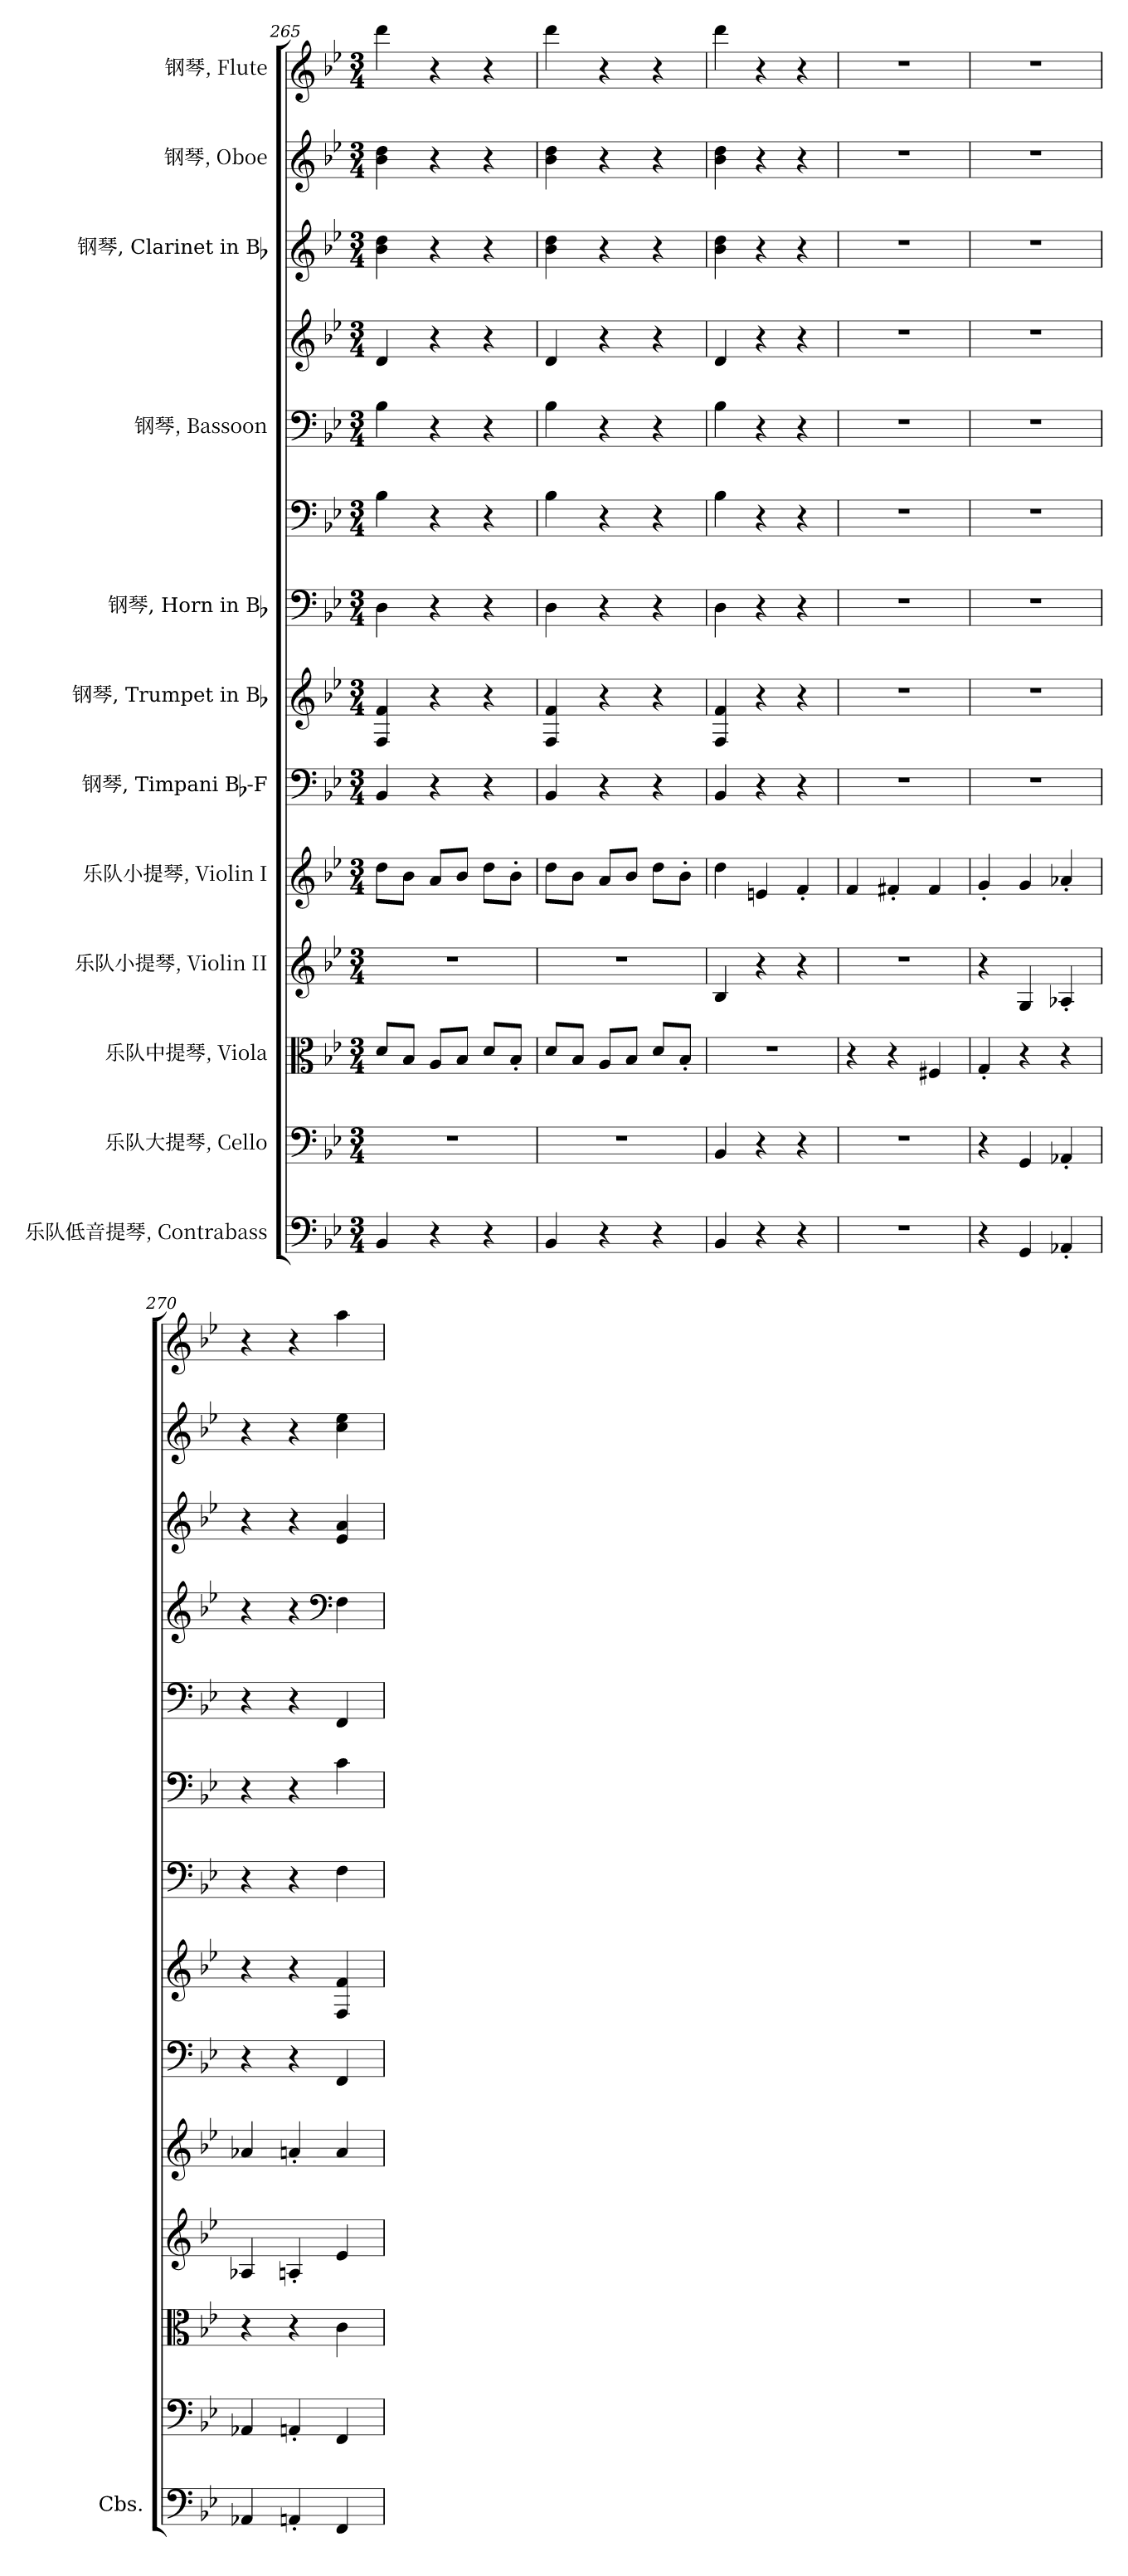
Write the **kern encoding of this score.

**kern	**kern	**kern	**kern	**kern	**kern	**kern	**kern	**kern	**kern	**kern	**kern	**kern	**kern
*part12	*part11	*part10	*part9	*part8	*part7	*part6	*part5	*part5	*part4	*part4	*part3	*part2	*part1
*staff14	*staff13	*staff12	*staff11	*staff10	*staff9	*staff8	*staff7	*staff6	*staff5	*staff4	*staff3	*staff2	*staff1
*I"乐队低音提琴, Contrabass	*I"乐队大提琴, Cello	*I"乐队中提琴, Viola	*I"乐队小提琴, Violin II	*I"乐队小提琴, Violin I	*I"钢琴, Timpani Bb-F	*I"钢琴, Trumpet in Bb	*I"钢琴, Horn in Bb	*	*I"钢琴, Bassoon	*	*I"钢琴, Clarinet in Bb	*I"钢琴, Oboe	*I"钢琴, Flute
*I'Cbs.	*	*	*	*	*	*	*	*	*	*	*	*	*
*clefF4	*clefF4	*clefC3	*clefG2	*clefG2	*clefF4	*clefG2	*clefF4	*clefF4	*clefF4	*clefG2	*clefG2	*clefG2	*clefG2
*ITrd7c12	*	*	*	*	*	*	*	*	*	*	*	*	*
*k[b-e-]	*k[b-e-]	*k[b-e-]	*k[b-e-]	*k[b-e-]	*k[b-e-]	*k[b-e-]	*k[b-e-]	*k[b-e-]	*k[b-e-]	*k[b-e-]	*k[b-e-]	*k[b-e-]	*k[b-e-]
*M3/4	*M3/4	*M3/4	*M3/4	*M3/4	*M3/4	*M3/4	*M3/4	*M3/4	*M3/4	*M3/4	*M3/4	*M3/4	*M3/4
=265	=265	=265	=265	=265	=265	=265	=265	=265	=265	=265	=265	=265	=265
4BBB-/	2.r	8d/L	2.r	8dd\L	4BB-/	4F/ 4f/	4D\	4B-\	4B-\	4d/	4b-\ 4dd\	4b-\ 4dd\	4ddd\
.	.	8B-/J	.	8b-\J	.	.	.	.	.	.	.	.	.
4r	.	8A/L	.	8a/L	4r	4r	4r	4r	4r	4r	4r	4r	4r
.	.	8B-/J	.	8b-/J	.	.	.	.	.	.	.	.	.
4r	.	8d/L	.	8dd\L	4r	4r	4r	4r	4r	4r	4r	4r	4r
.	.	8B-'/J	.	8b-'\J	.	.	.	.	.	.	.	.	.
=266	=266	=266	=266	=266	=266	=266	=266	=266	=266	=266	=266	=266	=266
4BBB-/	2.r	8d/L	2.r	8dd\L	4BB-/	4F/ 4f/	4D\	4B-\	4B-\	4d/	4b-\ 4dd\	4b-\ 4dd\	4ddd\
.	.	8B-/J	.	8b-\J	.	.	.	.	.	.	.	.	.
4r	.	8A/L	.	8a/L	4r	4r	4r	4r	4r	4r	4r	4r	4r
.	.	8B-/J	.	8b-/J	.	.	.	.	.	.	.	.	.
4r	.	8d/L	.	8dd\L	4r	4r	4r	4r	4r	4r	4r	4r	4r
.	.	8B-'/J	.	8b-'\J	.	.	.	.	.	.	.	.	.
=267	=267	=267	=267	=267	=267	=267	=267	=267	=267	=267	=267	=267	=267
*	*	*	*	*	*	*	*	*	*	*	*	*	*MM300
4BBB-/	4BB-/	2.r	4B-/	4dd\	4BB-/	4F/ 4f/	4D\	4B-\	4B-\	4d/	4b-\ 4dd\	4b-\ 4dd\	4ddd\
4r	4r	.	4r	4en/	4r	4r	4r	4r	4r	4r	4r	4r	4r
4r	4r	.	4r	4f'/	4r	4r	4r	4r	4r	4r	4r	4r	4r
=268	=268	=268	=268	=268	=268	=268	=268	=268	=268	=268	=268	=268	=268
2.r	2.r	4r	2.r	4f/	2.r	2.r	2.r	2.r	2.r	2.r	2.r	2.r	2.r
.	.	4r	.	4f#X'/	.	.	.	.	.	.	.	.	.
.	.	4F#X/	.	4f#/	.	.	.	.	.	.	.	.	.
!!LO:PB:g=z
=269	=269	=269	=269	=269	=269	=269	=269	=269	=269	=269	=269	=269	=269
4r	4r	4G'/	4r	4g'/	2.r	2.r	2.r	2.r	2.r	2.r	2.r	2.r	2.r
4GGG/	4GG/	4r	4G/	4g/	.	.	.	.	.	.	.	.	.
4AAA-X'/	4AA-X'/	4r	4A-X'/	4a-X'/	.	.	.	.	.	.	.	.	.
=270	=270	=270	=270	=270	=270	=270	=270	=270	=270	=270	=270	=270	=270
4AAA-X/	4AA-X/	4r	4A-X/	4a-X/	4r	4r	4r	4r	4r	4r	4r	4r	4r
4AAAn'/	4AAn'/	4r	4An'/	4an'/	4r	4r	4r	4r	4r	4r	4r	4r	4r
*	*	*	*	*	*	*	*	*	*	*clefF4	*	*	*
4FFF/	4FF/	4c\	4e-/	4a/	4FF/	4F/ 4f/	4F\	4c\	4FF/	4F\	4e-/ 4a/	4cc\ 4ee-\	4aa\
=	=	=	=	=	=	=	=	=	=	=	=	=	=
*-	*-	*-	*-	*-	*-	*-	*-	*-	*-	*-	*-	*-	*-
